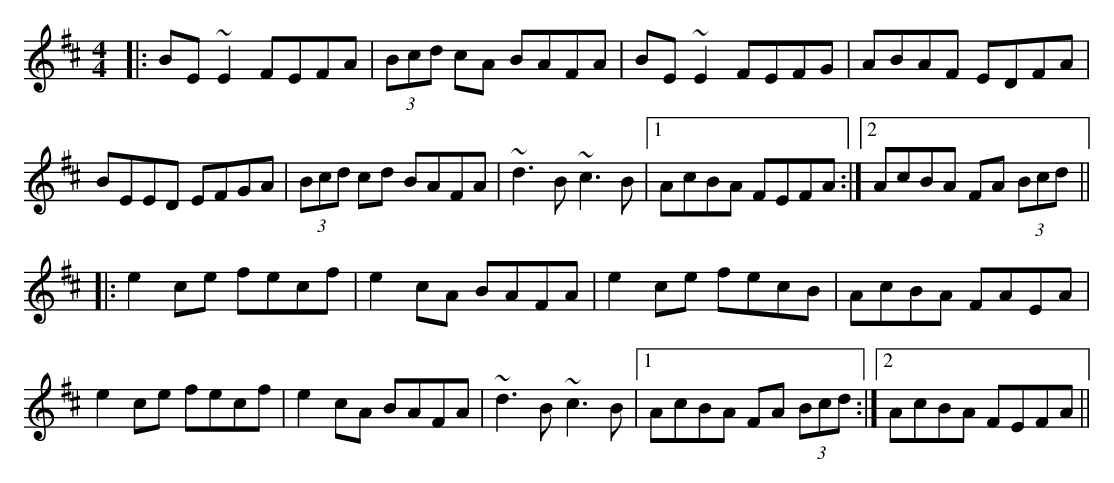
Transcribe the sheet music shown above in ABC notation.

X:1
M:4/4
K:Edor
|:BE~E2 FEFA|(3Bcd cA BAFA|BE~E2 FEFG|ABAF EDFA|
BEED EFGA|(3Bcd cd BAFA|~d3B ~c3B|1 AcBA FEFA:|2 AcBA FA (3Bcd||
|:e2ce fecf|e2cA BAFA|e2ce fecB|AcBA FAEA|
e2ce fecf|e2cA BAFA|~d3B ~c3B|1 AcBA FA (3Bcd:|2 AcBA FEFA||
